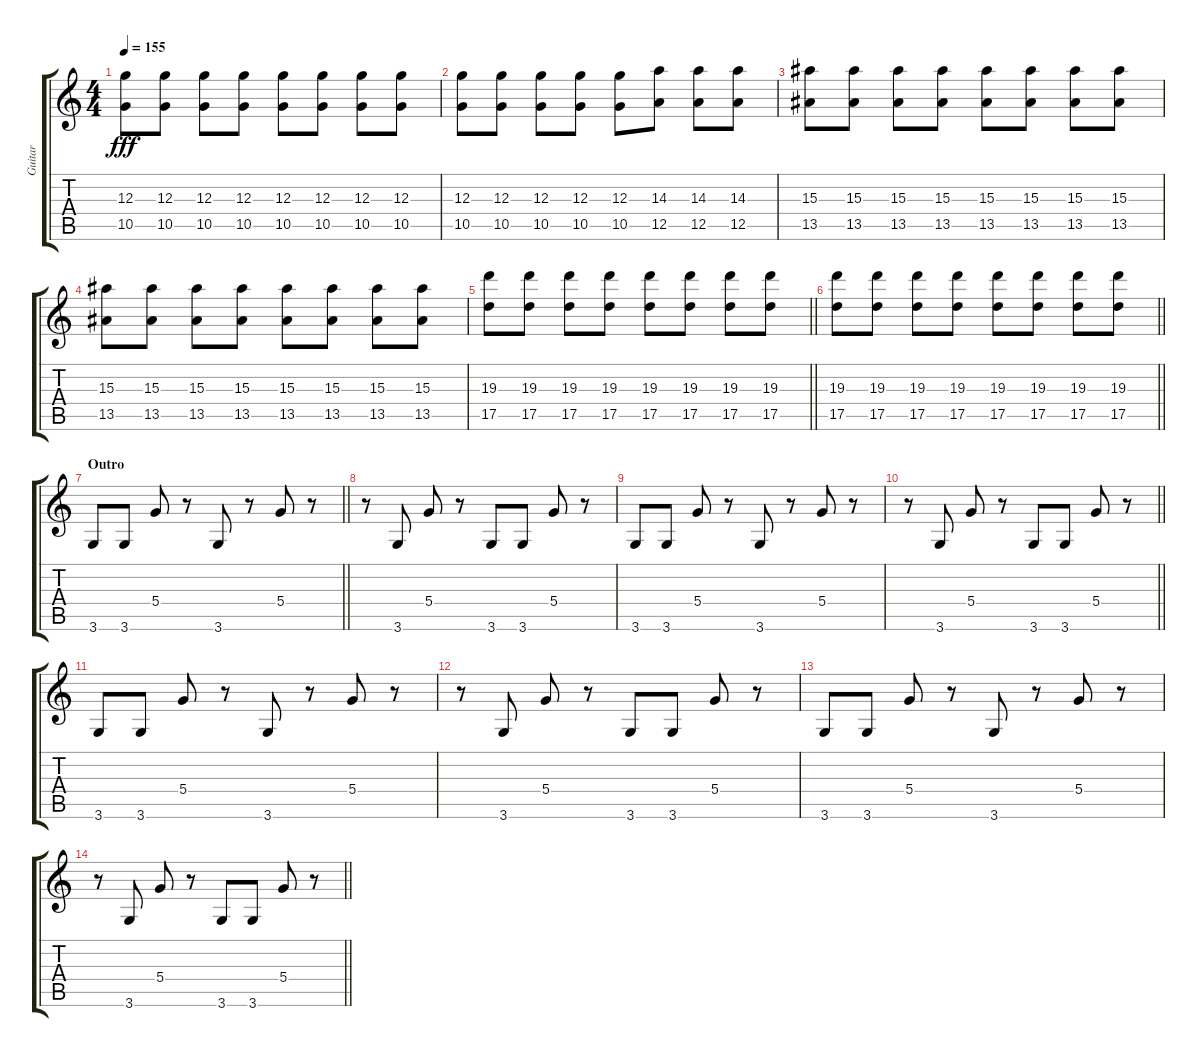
\track ("Guitar" "Guitar") {instrument distortionguitar}
\staff {score tabs}
\tuning (E4 B3 G3 D3 A2 E2) {hide}
\ts (4 4)
\tempo 155
\clef g2
\ks c
(12.3 10.5).8{dy fff} (12.3 10.5).8 (12.3 10.5).8 (12.3 10.5).8 (12.3 10.5).8 (12.3 10.5).8 (12.3 10.5).8 (12.3 10.5).8 |
(12.3 10.5).8 (12.3 10.5).8 (12.3 10.5).8 (12.3 10.5).8 (12.3 10.5).8 (14.3 12.5).8 (14.3 12.5).8 (14.3 12.5).8 |
(15.3 13.5).8 (15.3 13.5).8 (15.3 13.5).8 (15.3 13.5).8 (15.3 13.5).8 (15.3 13.5).8 (15.3 13.5).8 (15.3 13.5).8 |
(15.3 13.5).8 (15.3 13.5).8 (15.3 13.5).8 (15.3 13.5).8 (15.3 13.5).8 (15.3 13.5).8 (15.3 13.5).8 (15.3 13.5).8 |
\barLineRight lightlight
(19.3 17.5).8 (19.3 17.5).8 (19.3 17.5).8 (19.3 17.5).8 (19.3 17.5).8 (19.3 17.5).8 (19.3 17.5).8 (19.3 17.5).8 |
\barLineRight lightlight
(19.3 17.5).8 (19.3 17.5).8 (19.3 17.5).8 (19.3 17.5).8 (19.3 17.5).8 (19.3 17.5).8 (19.3 17.5).8 (19.3 17.5).8 |
\section ("" "Outro")
\barLineRight lightlight
3.6.8 3.6.8 5.4.8 r.8 3.6.8 r.8 5.4.8 r.8 |
r.8 3.6.8 5.4.8 r.8 3.6.8 3.6.8 5.4.8 r.8 |
3.6.8 3.6.8 5.4.8 r.8 3.6.8 r.8 5.4.8 r.8 |
\barLineRight lightlight
r.8 3.6.8 5.4.8 r.8 3.6.8 3.6.8 5.4.8 r.8 |
3.6.8 3.6.8 5.4.8 r.8 3.6.8 r.8 5.4.8 r.8 |
r.8 3.6.8 5.4.8 r.8 3.6.8 3.6.8 5.4.8 r.8 |
3.6.8 3.6.8 5.4.8 r.8 3.6.8 r.8 5.4.8 r.8 |
\barLineRight lightlight
r.8 3.6.8 5.4.8 r.8 3.6.8 3.6.8 5.4.8 r.8
